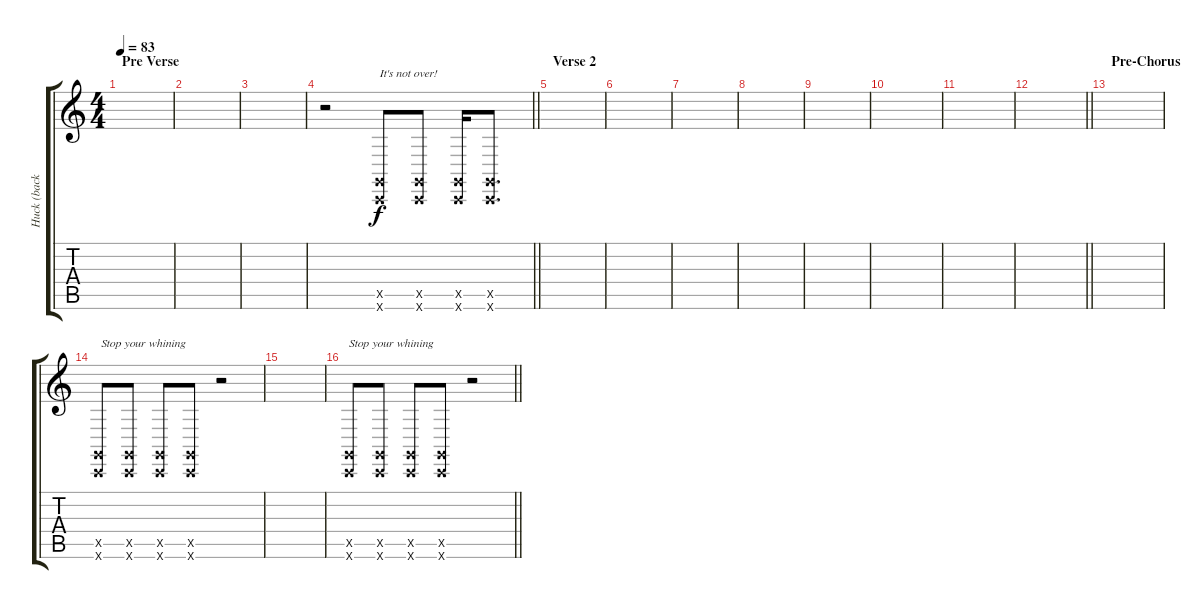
\track ("Huck (backing screaming)" "Huck (back") {instrument gunshot}
\staff {score tabs}
\tuning (D4 A3 F3 C3 G2 C2) {hide}
\ts (4 4)
\section ("" "Pre Verse")
\tempo 83
\clef g2
\ks c
|
|
|
\barLineRight lightlight
r.2 (0.5{x} 0.6{x}).8{txt "It's not over!"} (0.5{x} 0.6{x}).8 (0.5{x} 0.6{x}).16 (0.5{x} 0.6{x}).8{d} |
\section ("" "Verse 2")
|
|
|
|
|
|
|
\barLineRight lightlight
|
\section ("" "Pre-Chorus")
|
(0.5{x} 0.6{x}).8{txt " Stop your whining"} (0.5{x} 0.6{x}).8 (0.5{x} 0.6{x}).8 (0.5{x} 0.6{x}).8 r.2 |
|
\barLineRight lightlight
(0.5{x} 0.6{x}).8{txt "Stop your whining"} (0.5{x} 0.6{x}).8 (0.5{x} 0.6{x}).8 (0.5{x} 0.6{x}).8 r.2
